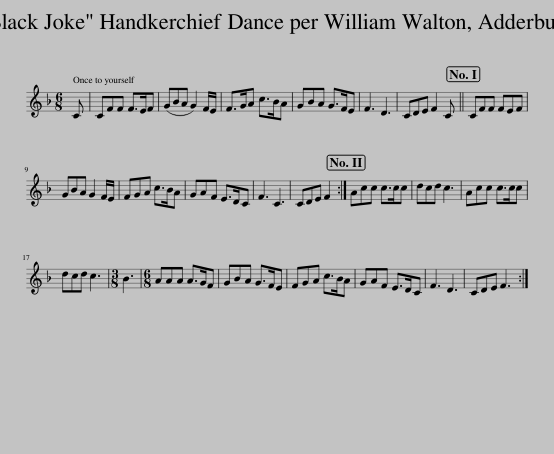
X:1
L:1/8
M:6/8
I:linebreak $
K:F
V:1 treble
V:1
 C | CFF F>EF | (GBA G2) F/E/ | F>GA c>BA | GBA G>FE | %5
 F3 D3 | CDE F2 C || CFF FEF |$ GBA G2 F/E/ | FGA c>BA | %10
 GAF E>DC | F3 C3 | CDE F2 :| Acc c>cc | dcd c3 | %15
 Acc c>cc |$ dcd c3 |[M:3/8] B3 |[M:6/8] AAA A>GF | GBA G>FE | %20
 FGA c>BA | GAF E>DC | F3 D3 | CDE F3 :| %24
